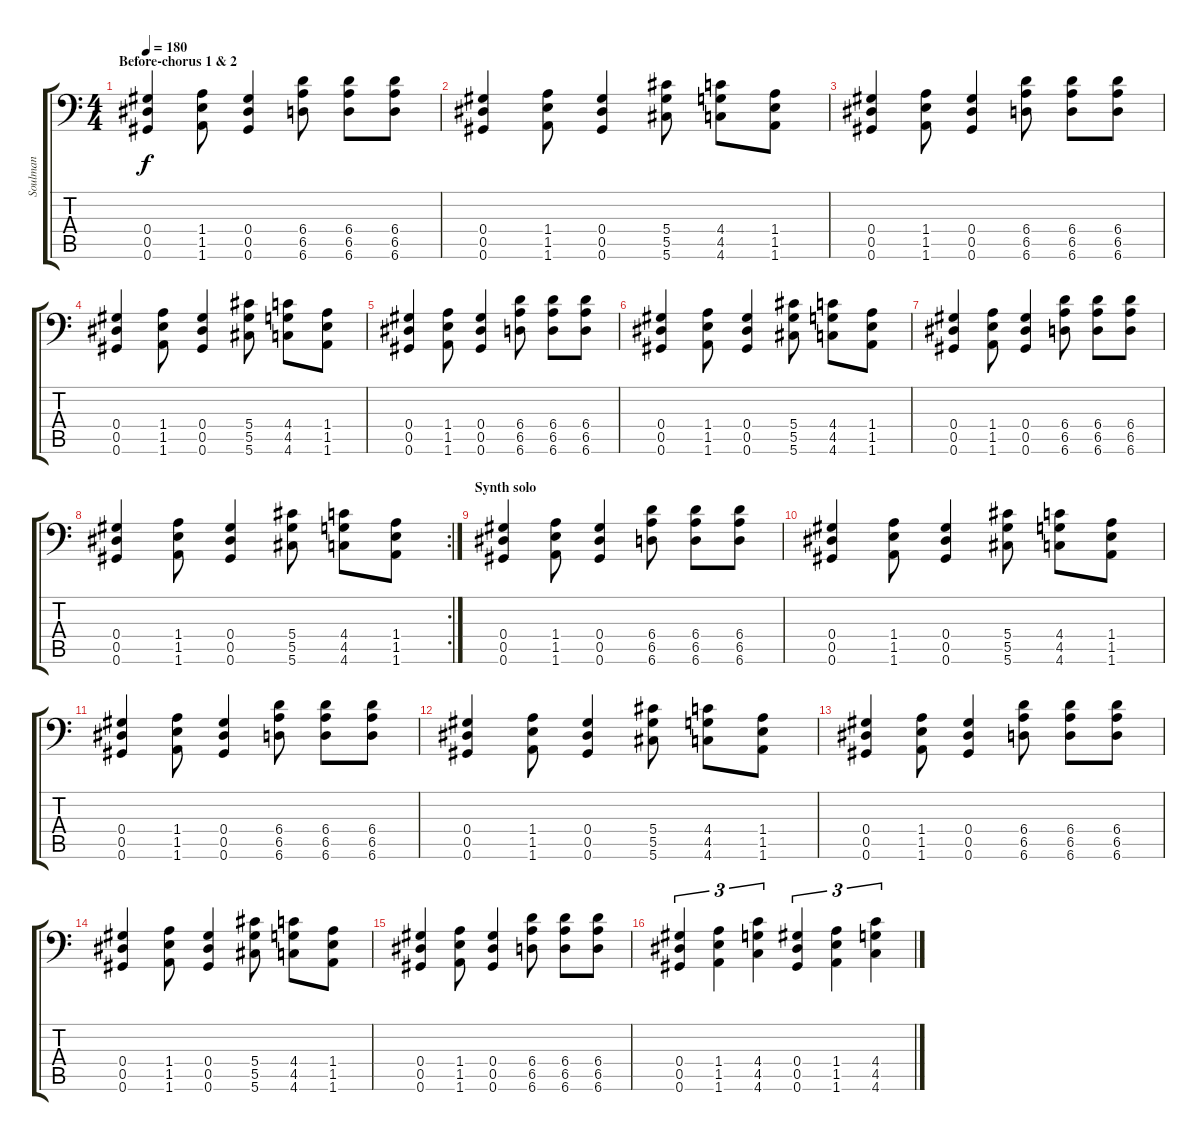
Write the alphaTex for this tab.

\track ("Soulman" "Soulman") {instrument distortionguitar}
\staff {score tabs}
\tuning (Bb3 F3 Db3 Ab2 Eb2 Ab1) {hide}
\ts (4 4)
\section ("" "Before-chorus 1 & 2")
\tempo 180
\clef f4
\ks c
(0.4 0.5 0.6).4{dy f} (1.4 1.5 1.6).8 (0.4 0.5 0.6).4 (6.4 6.5 6.6).8 (6.4 6.5 6.6).8 (6.4 6.5 6.6).8 |
(0.4 0.5 0.6).4 (1.4 1.5 1.6).8 (0.4 0.5 0.6).4 (5.4 5.5 5.6).8 (4.4 4.5 4.6).8 (1.4 1.5 1.6).8 |
(0.4 0.5 0.6).4 (1.4 1.5 1.6).8 (0.4 0.5 0.6).4 (6.4 6.5 6.6).8 (6.4 6.5 6.6).8 (6.4 6.5 6.6).8 |
(0.4 0.5 0.6).4 (1.4 1.5 1.6).8 (0.4 0.5 0.6).4 (5.4 5.5 5.6).8 (4.4 4.5 4.6).8 (1.4 1.5 1.6).8 |
(0.4 0.5 0.6).4 (1.4 1.5 1.6).8 (0.4 0.5 0.6).4 (6.4 6.5 6.6).8 (6.4 6.5 6.6).8 (6.4 6.5 6.6).8 |
(0.4 0.5 0.6).4 (1.4 1.5 1.6).8 (0.4 0.5 0.6).4 (5.4 5.5 5.6).8 (4.4 4.5 4.6).8 (1.4 1.5 1.6).8 |
(0.4 0.5 0.6).4 (1.4 1.5 1.6).8 (0.4 0.5 0.6).4 (6.4 6.5 6.6).8 (6.4 6.5 6.6).8 (6.4 6.5 6.6).8 |
\rc 2
(0.4 0.5 0.6).4 (1.4 1.5 1.6).8 (0.4 0.5 0.6).4 (5.4 5.5 5.6).8 (4.4 4.5 4.6).8 (1.4 1.5 1.6).8 |
\section ("" "Synth solo")
(0.4 0.5 0.6).4 (1.4 1.5 1.6).8 (0.4 0.5 0.6).4 (6.4 6.5 6.6).8 (6.4 6.5 6.6).8 (6.4 6.5 6.6).8 |
(0.4 0.5 0.6).4 (1.4 1.5 1.6).8 (0.4 0.5 0.6).4 (5.4 5.5 5.6).8 (4.4 4.5 4.6).8 (1.4 1.5 1.6).8 |
(0.4 0.5 0.6).4 (1.4 1.5 1.6).8 (0.4 0.5 0.6).4 (6.4 6.5 6.6).8 (6.4 6.5 6.6).8 (6.4 6.5 6.6).8 |
(0.4 0.5 0.6).4 (1.4 1.5 1.6).8 (0.4 0.5 0.6).4 (5.4 5.5 5.6).8 (4.4 4.5 4.6).8 (1.4 1.5 1.6).8 |
(0.4 0.5 0.6).4 (1.4 1.5 1.6).8 (0.4 0.5 0.6).4 (6.4 6.5 6.6).8 (6.4 6.5 6.6).8 (6.4 6.5 6.6).8 |
(0.4 0.5 0.6).4 (1.4 1.5 1.6).8 (0.4 0.5 0.6).4 (5.4 5.5 5.6).8 (4.4 4.5 4.6).8 (1.4 1.5 1.6).8 |
(0.4 0.5 0.6).4 (1.4 1.5 1.6).8 (0.4 0.5 0.6).4 (6.4 6.5 6.6).8 (6.4 6.5 6.6).8 (6.4 6.5 6.6).8 |
(0.4 0.5 0.6).4{tu (3 2)} (1.4 1.5 1.6).4{tu (3 2)} (4.4 4.5 4.6).4{tu (3 2)} (0.4 0.5 0.6).4{tu (3 2)} (1.4 1.5 1.6).4{tu (3 2)} (4.4 4.5 4.6).4{tu (3 2)}
